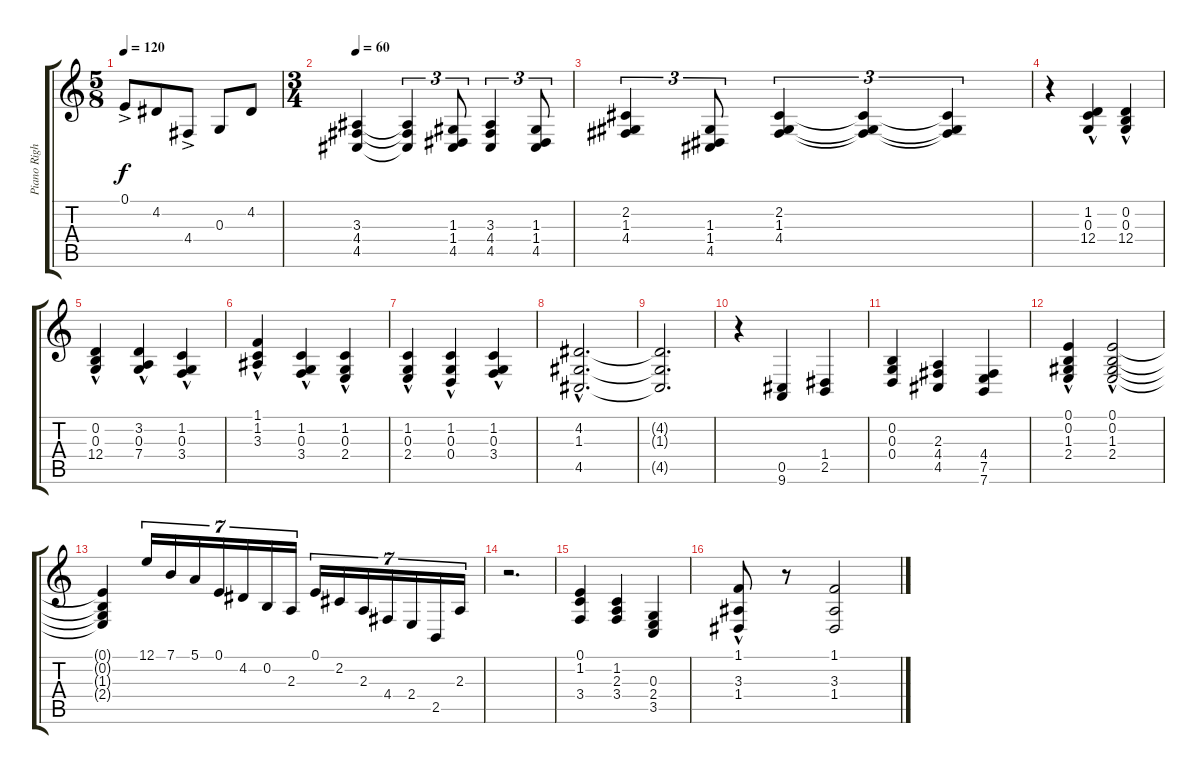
\track ("Piano Right Hand" "Piano Righ") {instrument acousticgrandpiano}
\staff {score tabs}
\tuning (E4 B3 G3 D3 A2 E2) {hide}
\ts (5 8)
\tempo 120
\clef g2
\ks c
0.1{ac}.8{dy f} 4.2.8 4.4{ac}.8 0.3.8 4.2.8 |
\ts (3 4)
\tempo 60
(3.3 4.4 4.5).4 (3.3{t} 4.4{t} 4.5{t}).4{tu (3 2)} (1.3 1.4 4.5).8{tu (3 2)} (3.3 4.4 4.5).4{tu (3 2)} (1.3 1.4 4.5).8{tu (3 2)} |
(2.2 1.3 4.4).4{tu (3 2)} (1.3 1.4 4.5).8{tu (3 2)} (2.2 1.3 4.4).4{tu (3 2)} (2.2{t} 1.3{t} 4.4{t}).4{tu (3 2)} (2.2{t} 1.3{t} 4.4{t}).4{tu (3 2)} |
r.4 (1.2{hac} 0.3{hac} 12.4{hac}).4 (0.2{hac} 0.3{hac} 12.4{hac}).4 |
(0.2{hac} 0.3{hac} 12.4{hac}).4 (3.2{hac} 0.3{hac} 7.4{hac}).4 (1.2{hac} 0.3{hac} 3.4{hac}).4 |
(1.1{hac} 1.2{hac} 3.3{hac}).4 (1.2{hac} 0.3{hac} 3.4{hac}).4 (1.2{hac} 0.3{hac} 2.4{hac}).4 |
(1.2{hac} 0.3{hac} 2.4{hac}).4 (1.2{hac} 0.3{hac} 0.4{hac}).4 (1.2{hac} 0.3{hac} 3.4{hac}).4 |
(4.2{hac} 1.3{hac} 4.5{hac}).2{d} |
(4.2{t} 1.3{t} 4.5{t}).2{d} |
r.4 (0.5 9.6).4 (1.4 2.5).4 |
(0.2 0.3 0.4).4 (2.3 4.4 4.5).4 (4.4 7.5 7.6).4 |
(0.1{hac} 0.2{hac} 1.3{hac} 2.4{hac}).4 (0.1{hac} 0.2{hac} 1.3{hac} 2.4{hac}).2 |
(0.1{t} 0.2{t} 1.3{t} 2.4{t}).4 12.1.16{tu (7 4)} 7.1.16{tu (7 4)} 5.1.16{tu (7 4)} 0.1.16{tu (7 4)} 4.2.16{tu (7 4)} 0.2.16{tu (7 4)} 2.3.16{tu (7 4)} 0.1.16{tu (7 4)} 2.2.16{tu (7 4)} 2.3.16{tu (7 4)} 4.4.16{tu (7 4)} 2.4.16{tu (7 4)} 2.5.16{tu (7 4)} 2.3.16{tu (7 4)} |
r.2{d} |
(0.1 1.2 3.4).4 (1.2 2.3 3.4).4 (0.3 2.4 3.5).4 |
(1.1{hac} 3.3{hac} 1.4{hac}).8 r.8 (1.1 3.3 1.4).2
